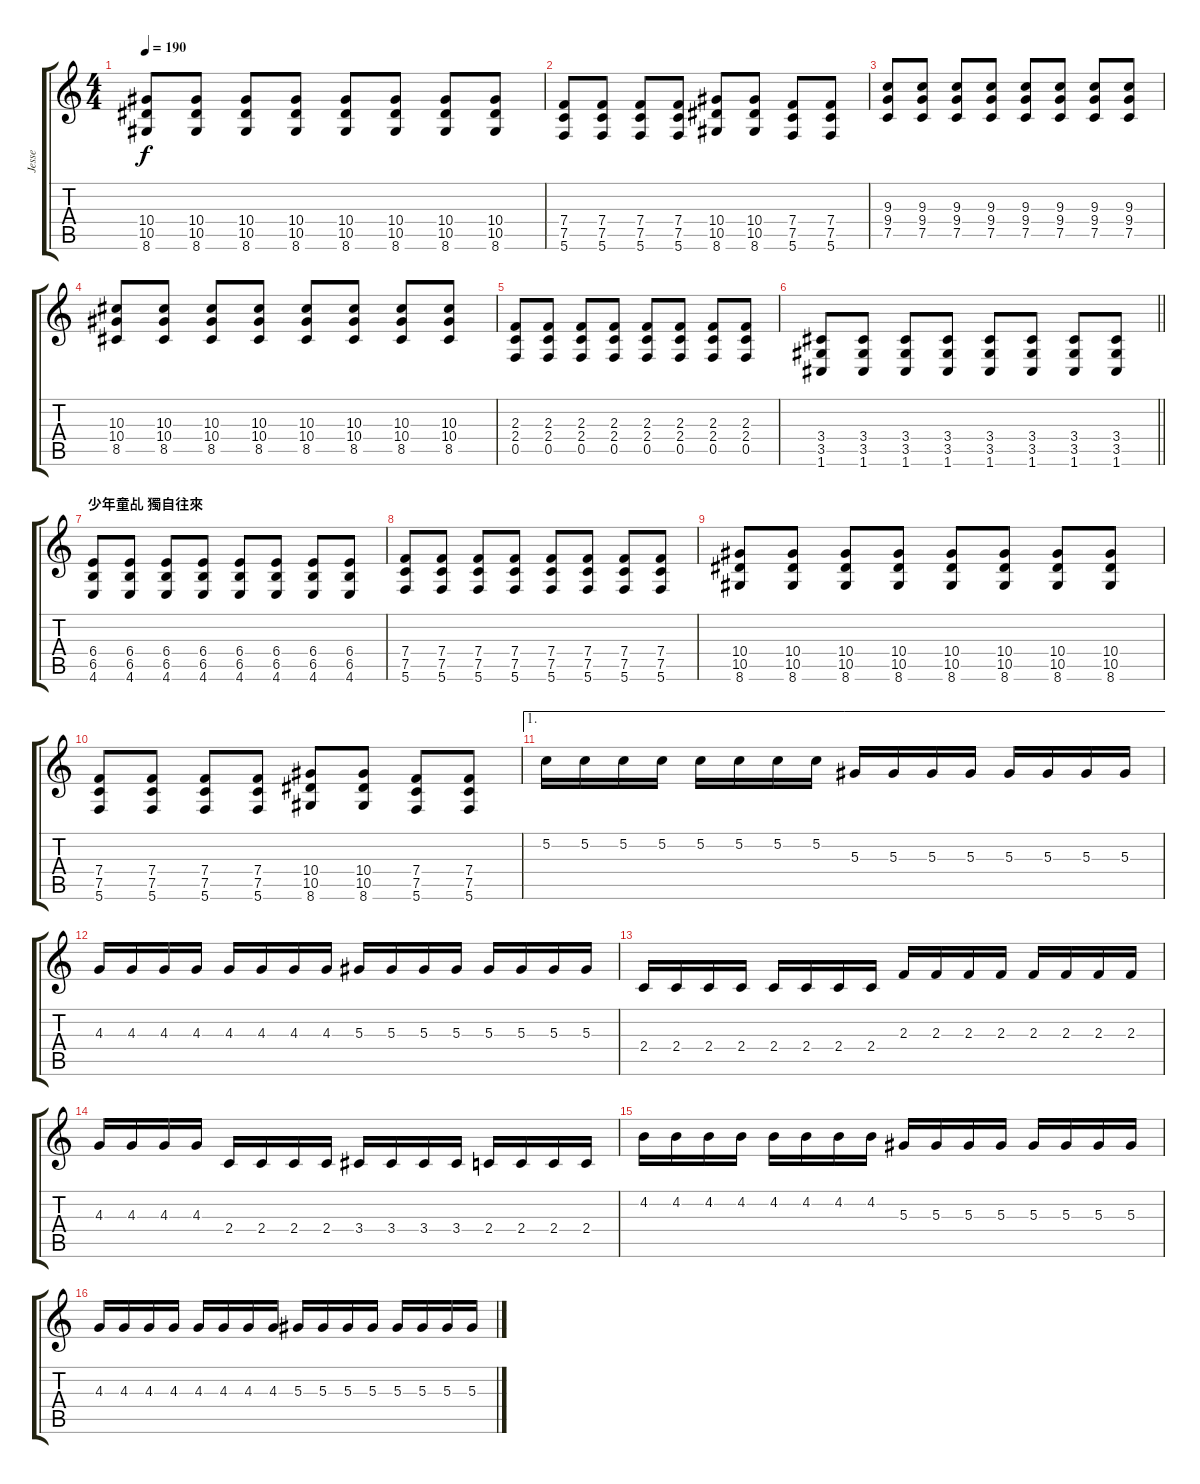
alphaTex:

\track ("Jesse" "Jesse") {instrument distortionguitar}
\staff {score tabs}
\tuning (C4 G3 Eb3 Bb2 F2 C2) {hide}
\ts (4 4)
\tempo 190
\clef g2
\ks c
(10.4 10.5 8.6).8{dy f} (10.4 10.5 8.6).8 (10.4 10.5 8.6).8 (10.4 10.5 8.6).8 (10.4 10.5 8.6).8 (10.4 10.5 8.6).8 (10.4 10.5 8.6).8 (10.4 10.5 8.6).8 |
(7.4 7.5 5.6).8 (7.4 7.5 5.6).8 (7.4 7.5 5.6).8 (7.4 7.5 5.6).8 (10.4 10.5 8.6).8 (10.4 10.5 8.6).8 (7.4 7.5 5.6).8 (7.4 7.5 5.6).8 |
(9.3 9.4 7.5).8 (9.3 9.4 7.5).8 (9.3 9.4 7.5).8 (9.3 9.4 7.5).8 (9.3 9.4 7.5).8 (9.3 9.4 7.5).8 (9.3 9.4 7.5).8 (9.3 9.4 7.5).8 |
(10.3 10.4 8.5).8 (10.3 10.4 8.5).8 (10.3 10.4 8.5).8 (10.3 10.4 8.5).8 (10.3 10.4 8.5).8 (10.3 10.4 8.5).8 (10.3 10.4 8.5).8 (10.3 10.4 8.5).8 |
(2.3 2.4 0.5).8 (2.3 2.4 0.5).8 (2.3 2.4 0.5).8 (2.3 2.4 0.5).8 (2.3 2.4 0.5).8 (2.3 2.4 0.5).8 (2.3 2.4 0.5).8 (2.3 2.4 0.5).8 |
\barLineRight lightlight
(3.4 3.5 1.6).8 (3.4 3.5 1.6).8 (3.4 3.5 1.6).8 (3.4 3.5 1.6).8 (3.4 3.5 1.6).8 (3.4 3.5 1.6).8 (3.4 3.5 1.6).8 (3.4 3.5 1.6).8 |
\section ("" "少年童乩 獨自往來")
(6.4 6.5 4.6).8 (6.4 6.5 4.6).8 (6.4 6.5 4.6).8 (6.4 6.5 4.6).8 (6.4 6.5 4.6).8 (6.4 6.5 4.6).8 (6.4 6.5 4.6).8 (6.4 6.5 4.6).8 |
(7.4 7.5 5.6).8 (7.4 7.5 5.6).8 (7.4 7.5 5.6).8 (7.4 7.5 5.6).8 (7.4 7.5 5.6).8 (7.4 7.5 5.6).8 (7.4 7.5 5.6).8 (7.4 7.5 5.6).8 |
(10.4 10.5 8.6).8 (10.4 10.5 8.6).8 (10.4 10.5 8.6).8 (10.4 10.5 8.6).8 (10.4 10.5 8.6).8 (10.4 10.5 8.6).8 (10.4 10.5 8.6).8 (10.4 10.5 8.6).8 |
(7.4 7.5 5.6).8 (7.4 7.5 5.6).8 (7.4 7.5 5.6).8 (7.4 7.5 5.6).8 (10.4 10.5 8.6).8 (10.4 10.5 8.6).8 (7.4 7.5 5.6).8 (7.4 7.5 5.6).8 |
\ae 1
5.2.16 5.2.16 5.2.16 5.2.16 5.2.16 5.2.16 5.2.16 5.2.16 5.3.16 5.3.16 5.3.16 5.3.16 5.3.16 5.3.16 5.3.16 5.3.16 |
4.3.16 4.3.16 4.3.16 4.3.16 4.3.16 4.3.16 4.3.16 4.3.16 5.3.16 5.3.16 5.3.16 5.3.16 5.3.16 5.3.16 5.3.16 5.3.16 |
2.4.16 2.4.16 2.4.16 2.4.16 2.4.16 2.4.16 2.4.16 2.4.16 2.3.16 2.3.16 2.3.16 2.3.16 2.3.16 2.3.16 2.3.16 2.3.16 |
4.3.16 4.3.16 4.3.16 4.3.16 2.4.16 2.4.16 2.4.16 2.4.16 3.4.16 3.4.16 3.4.16 3.4.16 2.4.16 2.4.16 2.4.16 2.4.16 |
4.2.16 4.2.16 4.2.16 4.2.16 4.2.16 4.2.16 4.2.16 4.2.16 5.3.16 5.3.16 5.3.16 5.3.16 5.3.16 5.3.16 5.3.16 5.3.16 |
4.3.16 4.3.16 4.3.16 4.3.16 4.3.16 4.3.16 4.3.16 4.3.16 5.3.16 5.3.16 5.3.16 5.3.16 5.3.16 5.3.16 5.3.16 5.3.16
